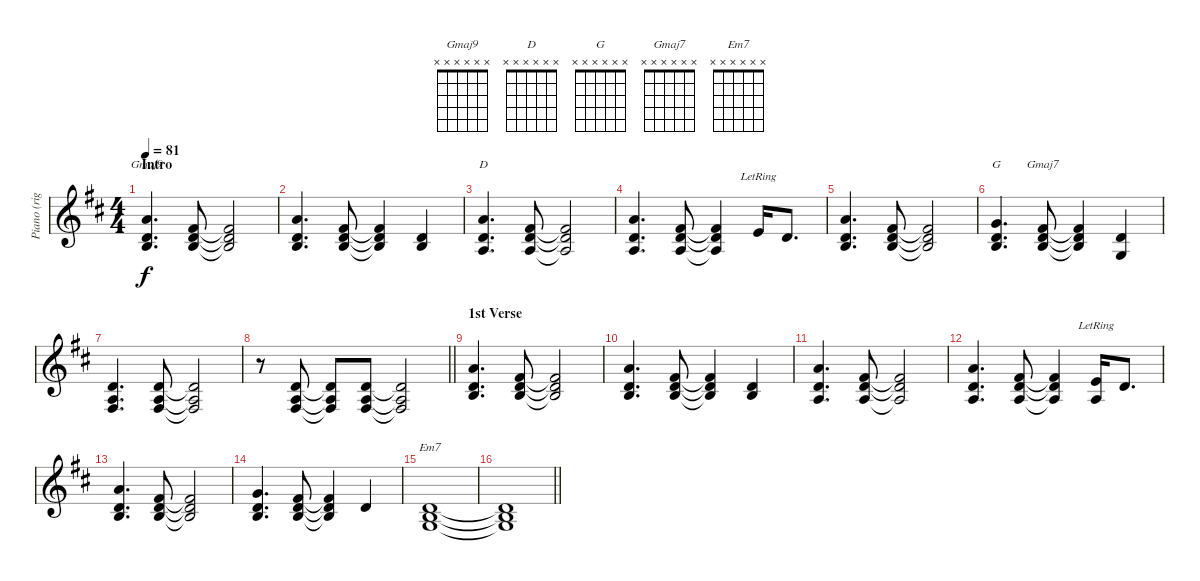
\track ("Piano (right hand)" "Piano (rig") {instrument acousticgrandpiano}
\staff {score}
\tuning (E4 B3 G3 D3 A2 E2) {hide}
\chord ("Gmaj9" x x x x x x)
\chord ("D" x x x x x x)
\chord ("G" x x x x x x)
\chord ("Gmaj7" x x x x x x)
\chord ("Em7" x x x x x x)
\ts (4 4)
\section ("" "Intro")
\tempo 81
\clef g2
\ks d
(5.1 3.2 4.3).4{d ch "Gmaj9" dy f instrument acousticgrandpiano} (2.1 3.2 4.3).8 (2.1{t} 3.2{t} 4.3{t}).2 |
(5.1 3.2 4.3).4{d} (2.1 3.2 4.3).8 (2.1{t} 3.2{t} 4.3{t}).4 (3.2 4.3).4 |
(5.1 3.2 2.3).4{d ch "D"} (2.1 3.2 2.3).8 (2.1{t} 3.2{t} 2.3{t}).2 |
(5.1 3.2 2.3).4{d} (2.1 3.2 2.3).8 (2.1{t} 3.2{t} 2.3{t}).4 0.1{lr}.16 3.2.8{d} |
(5.1 3.2 4.3).4{d} (2.1 3.2 4.3).8 (2.1{t} 3.2{t} 4.3{t}).2 |
(3.1 3.2 4.3).4{d ch "G"} (2.1 3.2 4.3).8{ch "Gmaj7"} (2.1{t} 3.2{t} 4.3{t}).4 (3.2 0.3).4 |
(3.2 2.3 4.4).4{d} (3.2 2.3 4.4).8 (3.2{t} 2.3{t} 4.4{t}).2 |
\barLineRight lightlight
r.8 (3.2 2.3 4.4).8 (3.2{t} 2.3{t} 4.4{t}).8 (3.2 2.3 4.4).8 (3.2{t} 2.3{t} 4.4{t}).2 |
\section ("" "1st Verse")
(5.1 3.2 4.3).4{d} (2.1 3.2 4.3).8 (2.1{t} 3.2{t} 4.3{t}).2 |
(5.1 3.2 4.3).4{d} (2.1 3.2 4.3).8 (2.1{t} 3.2{t} 4.3{t}).4 (3.2 4.3).4 |
(5.1 3.2 2.3).4{d} (2.1 3.2 2.3).8 (2.1{t} 3.2{t} 2.3{t}).2 |
(5.1 3.2 2.3).4{d} (2.1 3.2 2.3).8 (2.1{t} 3.2{t} 2.3{t}).4 (0.1{lr} 2.3{lr}).16 3.2.8{d} |
(5.1 3.2 4.3).4{d} (2.1 3.2 4.3).8 (2.1{t} 3.2{t} 4.3{t}).2 |
(3.1 3.2 4.3).4{d} (2.1 3.2 4.3).8 (2.1{t} 3.2{t} 4.3{t}).4 3.2.4 |
(3.2 4.3 5.4).1{ch "Em7"} |
\barLineRight lightlight
(3.2{t} 4.3{t} 5.4{t}).1
